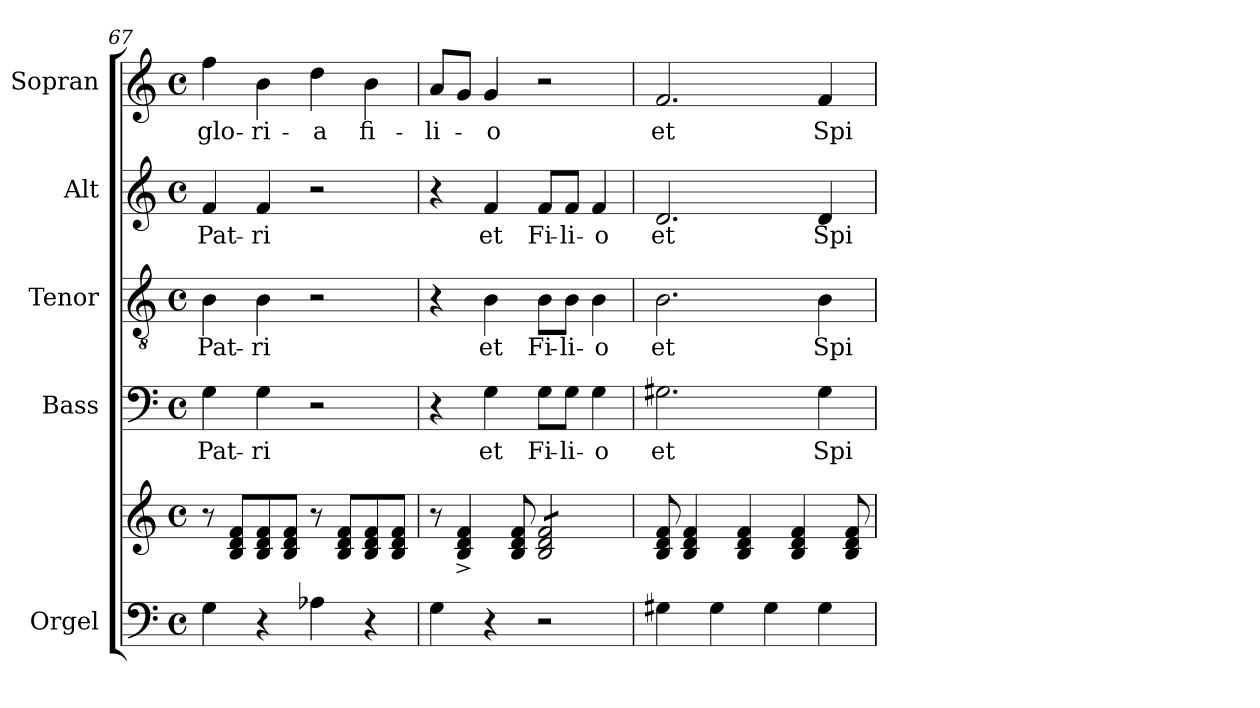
**kern	**kern	**kern	**text	**kern	**text	**kern	**text	**kern	**text
*part5	*part5	*part4	*part4	*part3	*part3	*part2	*part2	*part1	*part1
*staff6	*staff5	*staff4	*staff4	*staff3	*staff3	*staff2	*staff2	*staff1	*staff1
*I"Orgel	*	*I"Bass	*	*I"Tenor	*	*I"Alt	*	*I"Sopran	*
*I'Org.	*	*I'B.	*	*I'T.	*	*I'A.	*	*I'S.	*
*clefF4	*clefG2	*clefF4	*	*clefGv2	*	*clefG2	*	*clefG2	*
*k[]	*k[]	*k[]	*	*k[]	*	*k[]	*	*k[]	*
*C:	*C:	*C:	*	*C:	*	*C:	*	*C:	*
*M4/4	*M4/4	*M4/4	*	*M4/4	*	*M4/4	*	*M4/4	*
*met(c)	*met(c)	*met(c)	*	*met(c)	*	*met(c)	*	*met(c)	*
=67	=67	=67	=67	=67	=67	=67	=67	=67	=67
!	!	!	!LO:LY:b	!	!LO:LY:b	!	!LO:LY:b	!	!LO:LY:b
4G\	8r	4G\	Pat-	4B\	Pat-	4f/	Pat-	4ff\	glo-
.	8B/ 8d/ 8f/L	.	.	.	.	.	.	.	.
!	!	!	!LO:LY:b	!	!LO:LY:b	!	!LO:LY:b	!	!LO:LY:b
4r	8B/ 8d/ 8f/	4G\	-ri	4B\	-ri	4f/	-ri	4b\	-ri-
.	8B/ 8d/ 8f/J	.	.	.	.	.	.	.	.
!	!	!	!	!	!	!	!	!	!LO:LY:b
4A-X\	8r	2r	.	2r	.	2r	.	4dd\	-a
.	8B/ 8d/ 8f/L	.	.	.	.	.	.	.	.
!	!	!	!	!	!	!	!	!	!LO:LY:b
4r	8B/ 8d/ 8f/	.	.	.	.	.	.	4b\	fi-
.	8B/ 8d/ 8f/J	.	.	.	.	.	.	.	.
=68	=68	=68	=68	=68	=68	=68	=68	=68	=68
!	!	!	!	!	!	!	!	!	!LO:LY:b
4G\	8r	4r	.	4r	.	4r	.	8a/L	-li-
.	4B/^< 4d/^< 4f/^<	.	.	.	.	.	.	8g/J	.
!	!	!	!LO:LY:b	!	!LO:LY:b	!	!LO:LY:b	!	!LO:LY:b
4r	.	4G\	et	4B\	et	4f/	et	4g/	-o
.	8B/ 8d/ 8f/	.	.	.	.	.	.	.	.
!	!	!	!LO:LY:b	!	!LO:LY:b	!	!LO:LY:b	!	!
*	*tremolo	*	*	*	*	*	*	*	*
2r	8B/ 8d/ 8f/L	8G\L	Fi-	8B\L	Fi-	8f/L	Fi-	2r	.
!	!	!	!LO:LY:b	!	!LO:LY:b	!	!LO:LY:b	!	!
.	8B/ 8d/ 8f/	8G\J	-li-	8B\J	-li-	8f/J	-li-	.	.
!	!	!	!LO:LY:b	!	!LO:LY:b	!	!LO:LY:b	!	!
.	8B/ 8d/ 8f/	4G\	-o	4B\	-o	4f/	-o	.	.
.	8B/ 8d/ 8f/J	.	.	.	.	.	.	.	.
*	*Xtremolo	*	*	*	*	*	*	*	*
!!LO:LB:g=z
=69	=69	=69	=69	=69	=69	=69	=69	=69	=69
!	!	!	!LO:LY:b	!	!LO:LY:b	!	!LO:LY:b	!	!LO:LY:b
4G#X\	8B/ 8d/ 8f/	2.G#X\	et	2.B\	et	2.d/	et	2.f/	et
.	4B/ 4d/ 4f/	.	.	.	.	.	.	.	.
4G#\	.	.	.	.	.	.	.	.	.
.	4B/ 4d/ 4f/	.	.	.	.	.	.	.	.
4G#\	.	.	.	.	.	.	.	.	.
.	4B/ 4d/ 4f/	.	.	.	.	.	.	.	.
!	!	!	!LO:LY:b	!	!LO:LY:b	!	!LO:LY:b	!	!LO:LY:b
4G#\	.	4G#\	Spi-	4B\	Spi-	4d/	Spi-	4f/	Spi-
.	8B/ 8d/ 8f/	.	.	.	.	.	.	.	.
=	=	=	=	=	=	=	=	=	=
*-	*-	*-	*-	*-	*-	*-	*-	*-	*-
